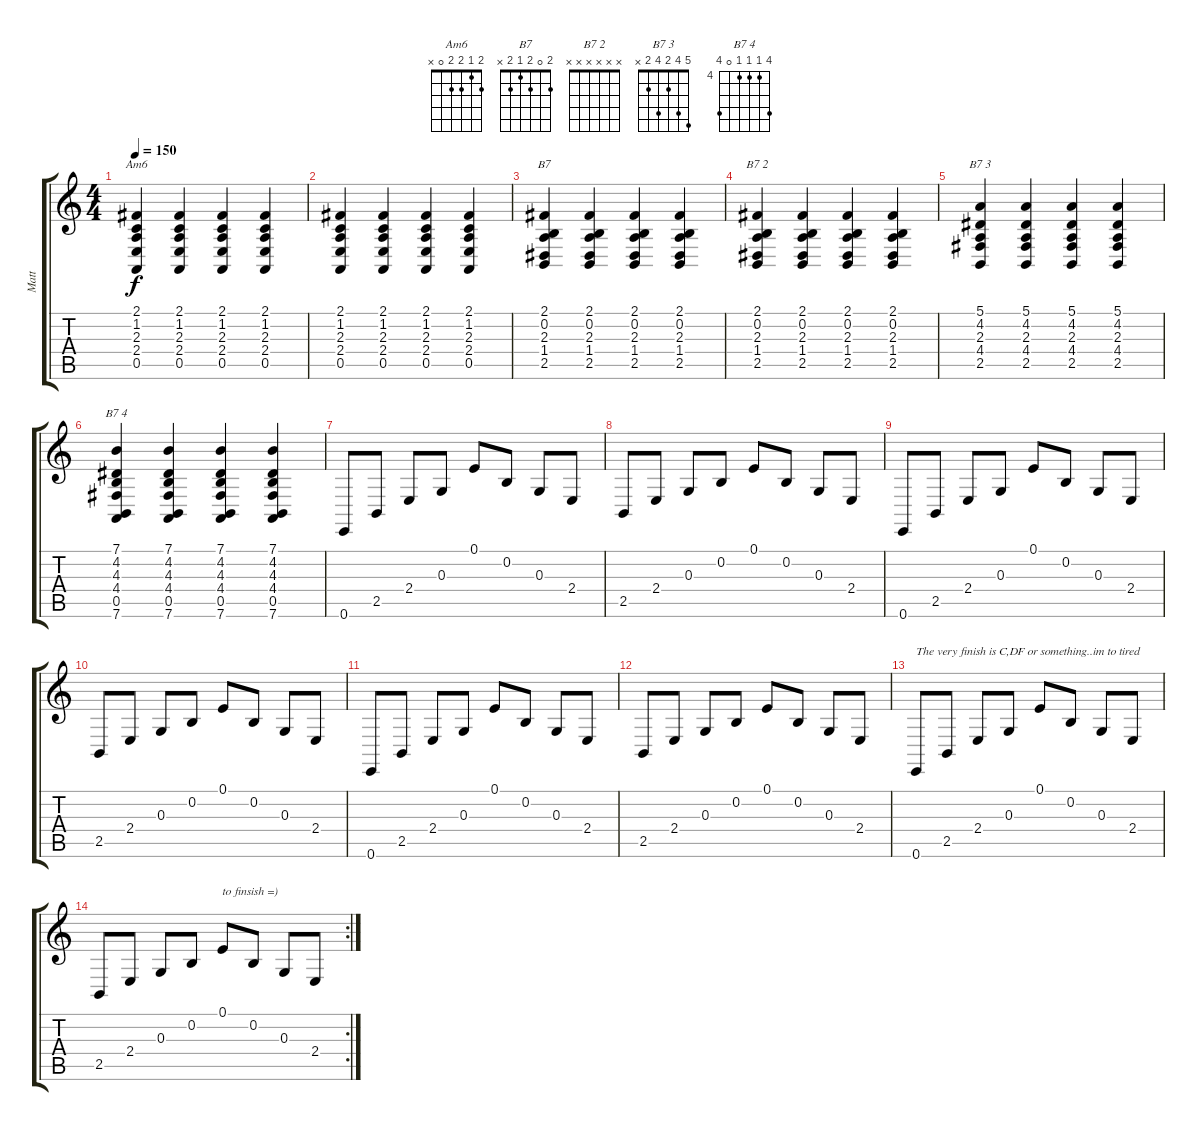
\track ("Matt" "Matt") {instrument brightacousticpiano}
\staff {score tabs}
\tuning (E4 B3 G3 D3 A2 E2) {hide}
\chord ("Am6" 2 1 2 2 0 x)
\chord ("B7" 2 0 2 1 2 x)
\chord ("B7 2" x x x x x x) {firstfret 0}
\chord ("B7 3" 5 4 2 4 2 x)
\chord ("B7 4" 7 4 4 4 0 7) {firstfret 4}
\ts (4 4)
\tempo 150
\clef g2
\ks c
(2.1 1.2 2.3 2.4 0.5).4{ch "Am6" dy f} (2.1 1.2 2.3 2.4 0.5).4 (2.1 1.2 2.3 2.4 0.5).4 (2.1 1.2 2.3 2.4 0.5).4 |
(2.1 1.2 2.3 2.4 0.5).4 (2.1 1.2 2.3 2.4 0.5).4 (2.1 1.2 2.3 2.4 0.5).4 (2.1 1.2 2.3 2.4 0.5).4 |
(2.1 0.2 2.3 1.4 2.5).4{ch "B7"} (2.1 0.2 2.3 1.4 2.5).4 (2.1 0.2 2.3 1.4 2.5).4 (2.1 0.2 2.3 1.4 2.5).4 |
(2.1 0.2 2.3 1.4 2.5).4{ch "B7 2"} (2.1 0.2 2.3 1.4 2.5).4 (2.1 0.2 2.3 1.4 2.5).4 (2.1 0.2 2.3 1.4 2.5).4 |
(5.1 4.2 2.3 4.4 2.5).4{ch "B7 3"} (5.1 4.2 2.3 4.4 2.5).4 (5.1 4.2 2.3 4.4 2.5).4 (5.1 4.2 2.3 4.4 2.5).4 |
(7.1 4.2 4.3 4.4 0.5 7.6).4{ch "B7 4"} (7.1 4.2 4.3 4.4 0.5 7.6).4 (7.1 4.2 4.3 4.4 0.5 7.6).4 (7.1 4.2 4.3 4.4 0.5 7.6).4 |
0.6.8 2.5.8 2.4.8 0.3.8 0.1.8 0.2.8 0.3.8 2.4.8 |
2.5.8 2.4.8 0.3.8 0.2.8 0.1.8 0.2.8 0.3.8 2.4.8 |
0.6.8 2.5.8 2.4.8 0.3.8 0.1.8 0.2.8 0.3.8 2.4.8 |
2.5.8 2.4.8 0.3.8 0.2.8 0.1.8 0.2.8 0.3.8 2.4.8 |
0.6.8 2.5.8 2.4.8 0.3.8 0.1.8 0.2.8 0.3.8 2.4.8 |
2.5.8 2.4.8 0.3.8 0.2.8 0.1.8 0.2.8 0.3.8 2.4.8 |
0.6.8{txt "The very finish is C,DF or something..im to tired "} 2.5.8 2.4.8 0.3.8 0.1.8 0.2.8 0.3.8 2.4.8 |
\rc 2
2.5.8 2.4.8 0.3.8 0.2.8 0.1.8{txt "to finsish =)"} 0.2.8 0.3.8 2.4.8
